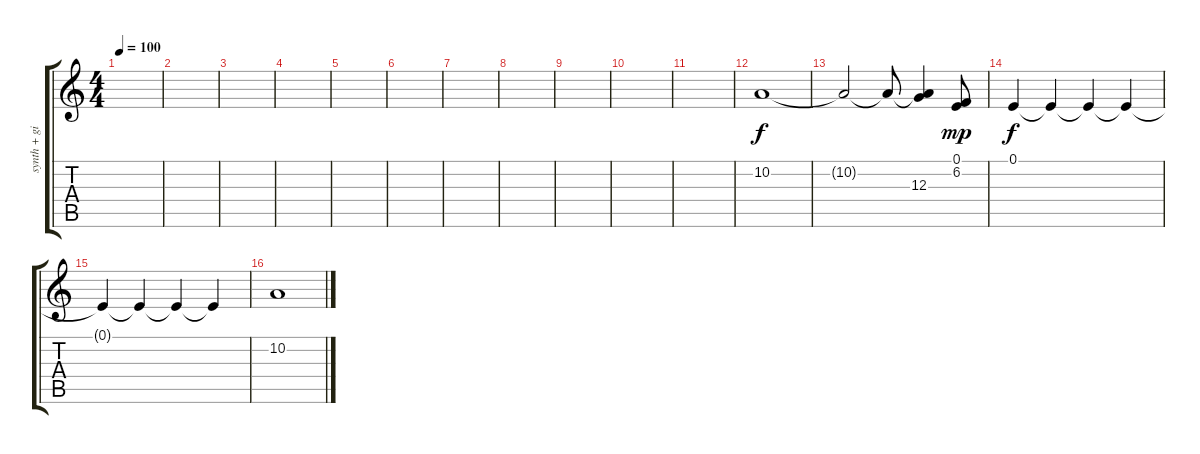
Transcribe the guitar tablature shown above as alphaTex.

\track ("synth + gitarr" "synth + gi") {instrument stringensemble1}
\staff {score tabs}
\tuning (E4 B3 G3 D3 A2 E2) {hide}
\ts (4 4)
\tempo 100
\clef g2
\ks c
|
|
|
|
|
|
|
|
|
|
|
10.2.1{volume 8 instrument distortionguitar} |
10.2{t}.2 10.2{t}.8 (10.2{t} 12.3).4 (0.1 6.2).8{dy mp} |
0.1.4{dy f} 0.1{t}.4 0.1{t}.4 0.1{t}.4 |
0.1{t}.4 0.1{t}.4 0.1{t}.4 0.1{t}.4 |
10.2.1{volume 8 instrument distortionguitar}
